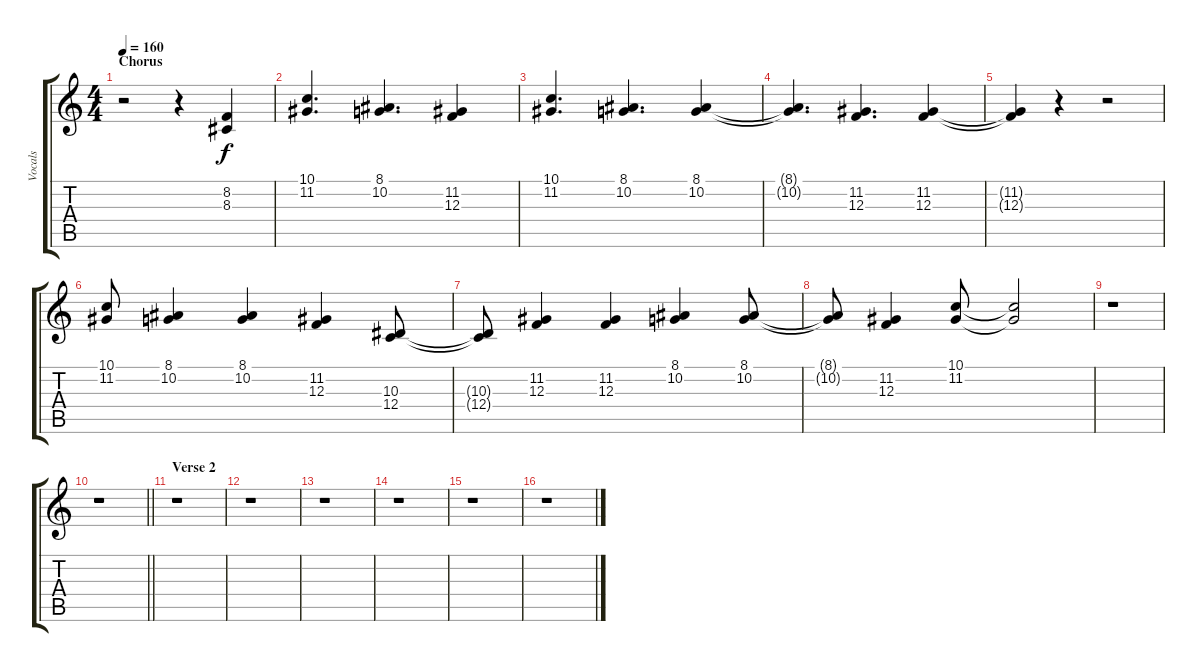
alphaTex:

\track ("Vocals" "Vocals") {instrument cello}
\staff {score tabs}
\tuning (D4 A3 F3 C3 G2 C2) {hide}
\ts (4 4)
\section ("" "Chorus")
\tempo 160
\clef g2
\ks c
r.2{dy f} r.4 (8.2 8.3).4 |
(10.1 11.2).4{d} (8.1 10.2).4{d} (11.2 12.3).4 |
(10.1 11.2).4{d} (8.1 10.2).4{d} (8.1 10.2).4 |
(8.1{t} 10.2{t}).4{d} (11.2 12.3).4{d} (11.2 12.3).4 |
(11.2{t} 12.3{t}).4 r.4 r.2 |
(10.1 11.2).8 (8.1 10.2).4 (8.1 10.2).4 (11.2 12.3).4 (10.3 12.4).8 |
(10.3{t} 12.4{t}).8 (11.2 12.3).4 (11.2 12.3).4 (8.1 10.2).4 (8.1 10.2).8 |
(8.1{t} 10.2{t}).8 (11.2 12.3).4 (10.1 11.2).8 (10.1{t} 11.2{t}).2 |
r.1 |
\barLineRight lightlight
r.1 |
\section ("" "Verse 2")
r.1 |
r.1 |
r.1 |
r.1 |
r.1 |
r.1
